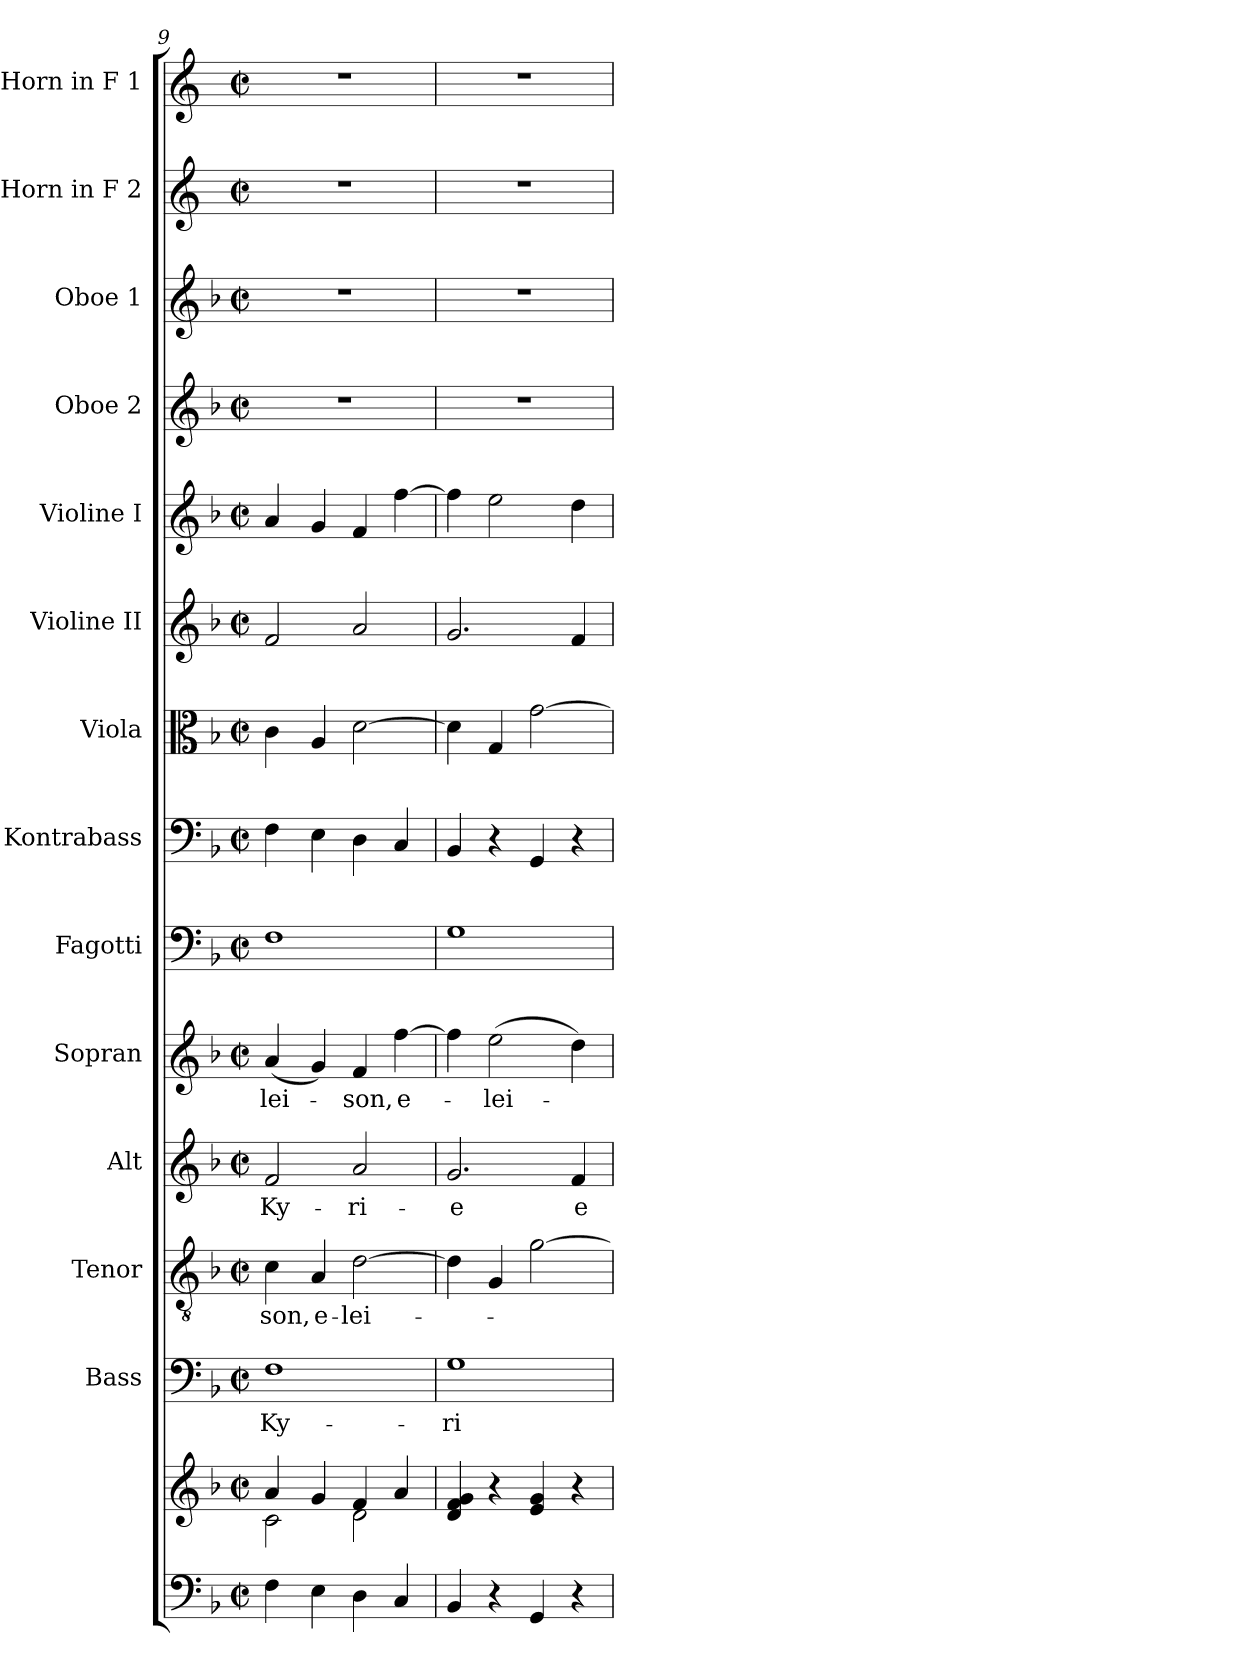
**kern	**kern	**kern	**text	**kern	**text	**kern	**text	**kern	**text	**kern	**kern	**kern	**kern	**kern	**kern	**kern	**kern	**kern
*part14	*part14	*part13	*part13	*part12	*part12	*part11	*part11	*part10	*part10	*part9	*part8	*part7	*part6	*part5	*part4	*part3	*part2	*part1
*staff15	*staff14	*staff13	*staff13	*staff12	*staff12	*staff11	*staff11	*staff10	*staff10	*staff9	*staff8	*staff7	*staff6	*staff5	*staff4	*staff3	*staff2	*staff1
*	*	*I"Bass	*	*I"Tenor	*	*I"Alt	*	*I"Sopran	*	*I"Fagotti	*I"Kontrabass	*I"Viola	*I"Violine II	*I"Violine I	*I"Oboe 2	*I"Oboe 1	*I"Horn in F 2	*I"Horn in F 1
*	*	*I'B.	*	*I'T.	*	*I'A.	*	*I'S.	*	*I'Fg.	*I'Kb.	*I'Vla.	*I'Vl. II	*I'Vl. I	*I'Ob. 2	*I'Ob. 1	*	*
*clefF4	*clefG2	*clefF4	*	*clefGv2	*	*clefG2	*	*clefG2	*	*clefF4	*clefF4	*clefC3	*clefG2	*clefG2	*clefG2	*clefG2	*clefG2	*clefG2
*	*	*	*	*	*	*	*	*	*	*	*ITrd7c12	*	*	*	*	*	*ITrd4c7	*ITrd4c7
*k[b-]	*k[b-]	*k[b-]	*	*k[b-]	*	*k[b-]	*	*k[b-]	*	*k[b-]	*k[b-]	*k[b-]	*k[b-]	*k[b-]	*k[b-]	*k[b-]	*k[b-]	*k[b-]
*F:	*F:	*F:	*	*F:	*	*F:	*	*F:	*	*F:	*F:	*F:	*F:	*F:	*F:	*F:	*F:	*F:
*M2/2	*M2/2	*M2/2	*	*M2/2	*	*M2/2	*	*M2/2	*	*M2/2	*M2/2	*M2/2	*M2/2	*M2/2	*M2/2	*M2/2	*M2/2	*M2/2
*met(c|)	*met(c|)	*met(c|)	*	*met(c|)	*	*met(c|)	*	*met(c|)	*	*met(c|)	*met(c|)	*met(c|)	*met(c|)	*met(c|)	*met(c|)	*met(c|)	*met(c|)	*met(c|)
=9	=9	=9	=9	=9	=9	=9	=9	=9	=9	=9	=9	=9	=9	=9	=9	=9	=9	=9
*	*^	*	*	*	*	*	*	*	*	*	*	*	*	*	*	*	*	*
!	!	!	!	!LO:LY:b	!	!LO:LY:b	!	!LO:LY:b	!	!LO:LY:b	!	!	!	!	!	!	!	!	!
4F\	4a/	2c\	1F	Ky-	4c\	-son,	2f/	Ky-	(<4a/	-lei-	1F	4FF\	4c\	2f/	4a/	1r	1r	1r	1r
!	!	!	!	!	!	!LO:LY:b	!	!	!	!	!	!	!	!	!	!	!	!	!
4E\	4g/	.	.	.	4A/	e-	.	.	4g/)	.	.	4EE\	4A/	.	4g/	.	.	.	.
!	!	!	!	!	!	!LO:LY:b	!	!LO:LY:b	!	!LO:LY:b	!	!	!	!	!	!	!	!	!
4D\	4f/	2d\	.	.	[2d\	-lei-	2a/	-ri-	4f/	-son,	.	4DD\	[2d\	2a/	4f/	.	.	.	.
!	!	!	!	!	!	!	!	!	!	!LO:LY:b	!	!	!	!	!	!	!	!	!
4C/	4a/	.	.	.	.	.	.	.	[4ff\	e-	.	4CC/	.	.	[4ff\	.	.	.	.
*	*v	*v	*	*	*	*	*	*	*	*	*	*	*	*	*	*	*	*	*
=10	=10	=10	=10	=10	=10	=10	=10	=10	=10	=10	=10	=10	=10	=10	=10	=10	=10	=10
!	!	!	!LO:LY:b	!	!	!	!LO:LY:b	!	!	!	!	!	!	!	!	!	!	!
4BB-/	4d/ 4f/ 4g/	1G	-ri-	4d\]	.	2.g/	-e	4ff\]	.	1G	4BBB-/	4d\]	2.g/	4ff\]	1r	1r	1r	1r
!	!	!	!	!	!	!	!	!	!LO:LY:b	!	!	!	!	!	!	!	!	!
4r	4r	.	.	4G/	.	.	.	(>2ee\	-lei-	.	4r	4G/	.	2ee\	.	.	.	.
4GG/	4e/ 4g/	.	.	[2g\	.	.	.	.	.	.	4GGG/	[2g\	.	.	.	.	.	.
!	!	!	!	!	!	!	!LO:LY:b	!	!	!	!	!	!	!	!	!	!	!
4r	4r	.	.	.	.	4f/	e-	4dd\)	.	.	4r	.	4f/	4dd\	.	.	.	.
=	=	=	=	=	=	=	=	=	=	=	=	=	=	=	=	=	=	=
*-	*-	*-	*-	*-	*-	*-	*-	*-	*-	*-	*-	*-	*-	*-	*-	*-	*-	*-
